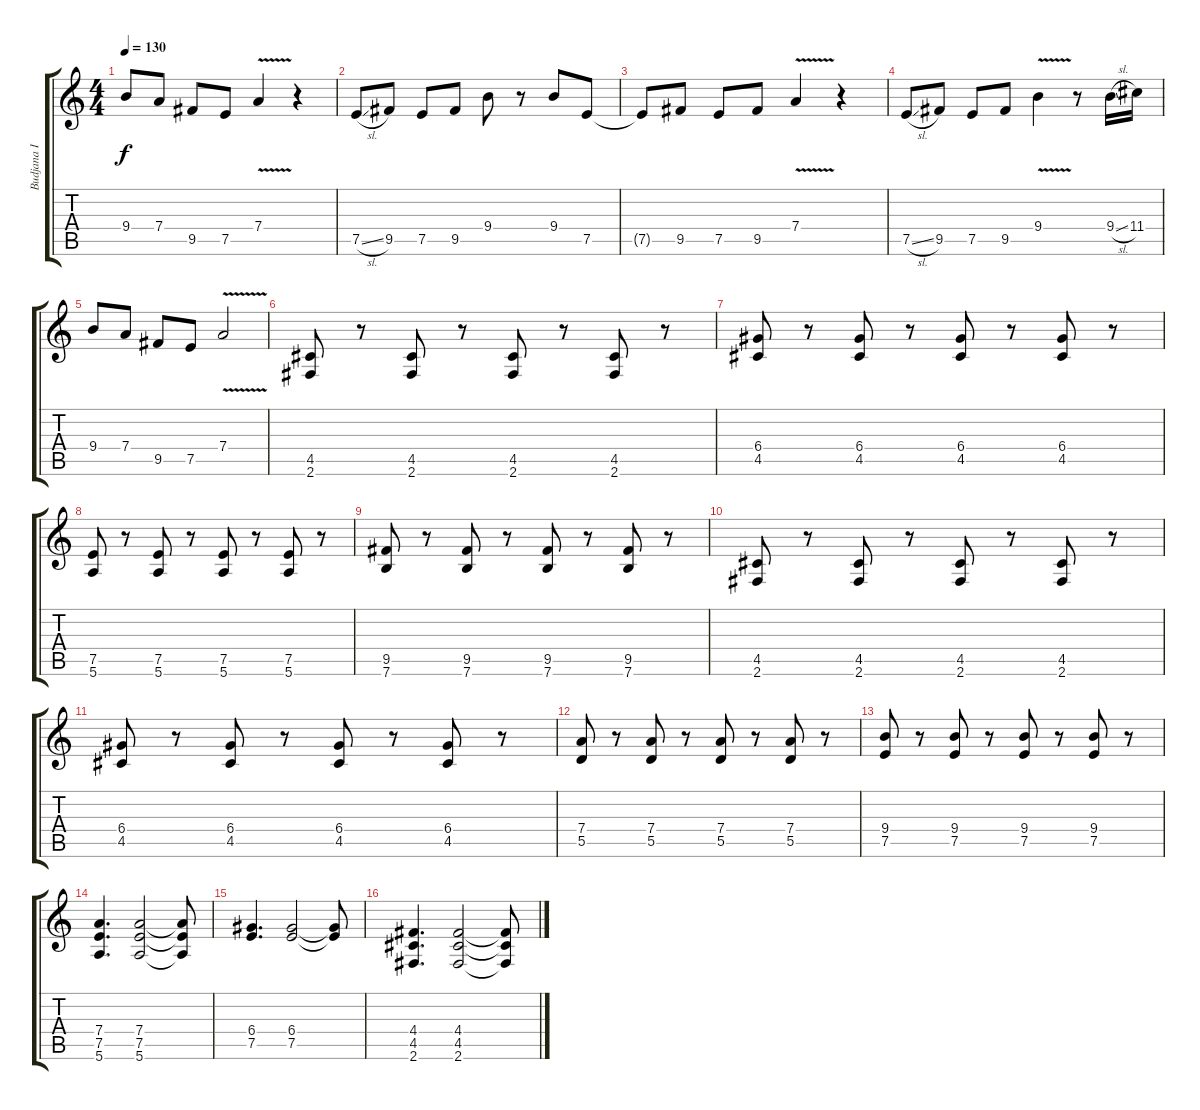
\track ("Budjana I" "Budjana I") {instrument distortionguitar}
\staff {score tabs}
\tuning (E4 B3 G3 D3 A2 E2) {hide}
\ts (4 4)
\tempo 130
\clef g2
\ks c
9.4.8{dy f} 7.4.8 9.5.8 7.5.8 7.4{v}.4 r.4 |
7.5{sl}.8 9.5.8 7.5.8 9.5.8 9.4.8 r.8 9.4.8 7.5.8 |
7.5{t}.8 9.5.8 7.5.8 9.5.8 7.4{v}.4 r.4 |
7.5{sl}.8 9.5.8 7.5.8 9.5.8 9.4{v}.4 r.8 9.4{sl}.16 11.4.16 |
9.4.8 7.4.8 9.5.8 7.5.8 7.4{v}.2 |
(4.5 2.6).8{volume 11} r.8 (4.5 2.6).8 r.8 (4.5 2.6).8 r.8 (4.5 2.6).8 r.8 |
(6.4 4.5).8 r.8 (6.4 4.5).8 r.8 (6.4 4.5).8 r.8 (6.4 4.5).8 r.8 |
(7.5 5.6).8 r.8 (7.5 5.6).8 r.8 (7.5 5.6).8 r.8 (7.5 5.6).8 r.8 |
(9.5 7.6).8 r.8 (9.5 7.6).8 r.8 (9.5 7.6).8 r.8 (9.5 7.6).8 r.8 |
(4.5 2.6).8 r.8 (4.5 2.6).8 r.8 (4.5 2.6).8 r.8 (4.5 2.6).8 r.8 |
(6.4 4.5).8 r.8 (6.4 4.5).8 r.8 (6.4 4.5).8 r.8 (6.4 4.5).8 r.8 |
(7.4 5.5).8 r.8 (7.4 5.5).8 r.8 (7.4 5.5).8 r.8 (7.4 5.5).8 r.8 |
(9.4 7.5).8 r.8 (9.4 7.5).8 r.8 (9.4 7.5).8 r.8 (9.4 7.5).8 r.8 |
(7.4 7.5 5.6).4{d volume 14} (7.4 7.5 5.6).2 (7.4{t} 7.5{t} 5.6{t}).8 |
(6.4 7.5).4{d} (6.4 7.5).2 (6.4{t} 7.5{t}).8 |
(4.4 4.5 2.6).4{d} (4.4 4.5 2.6).2 (4.4{t} 4.5{t} 2.6{t}).8
